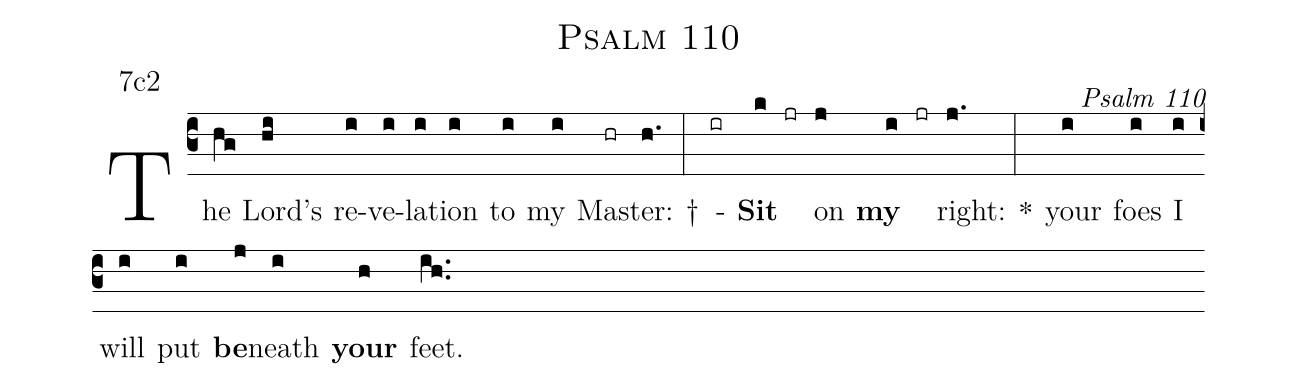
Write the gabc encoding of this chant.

name:Psalm 110;
annotation:7c2;
mode:7;
commentary:Psalm 110;
%%
(c3) The(hg) Lord’s(hi) re(i)ve(i)la(i)tion(i) to(i) my(i) Ma(hr)ster:(h.) †(:)
-(ir) <b>Sit</b>(k) (jr) on(j) <b>my</b>(i) (jr) right:(j.) *(:)
your(i) foes(i) I(i) will(i) put(i) <b>be</b>(j)neath(i) <b>{your}</b>(h) feet.(ih..)
